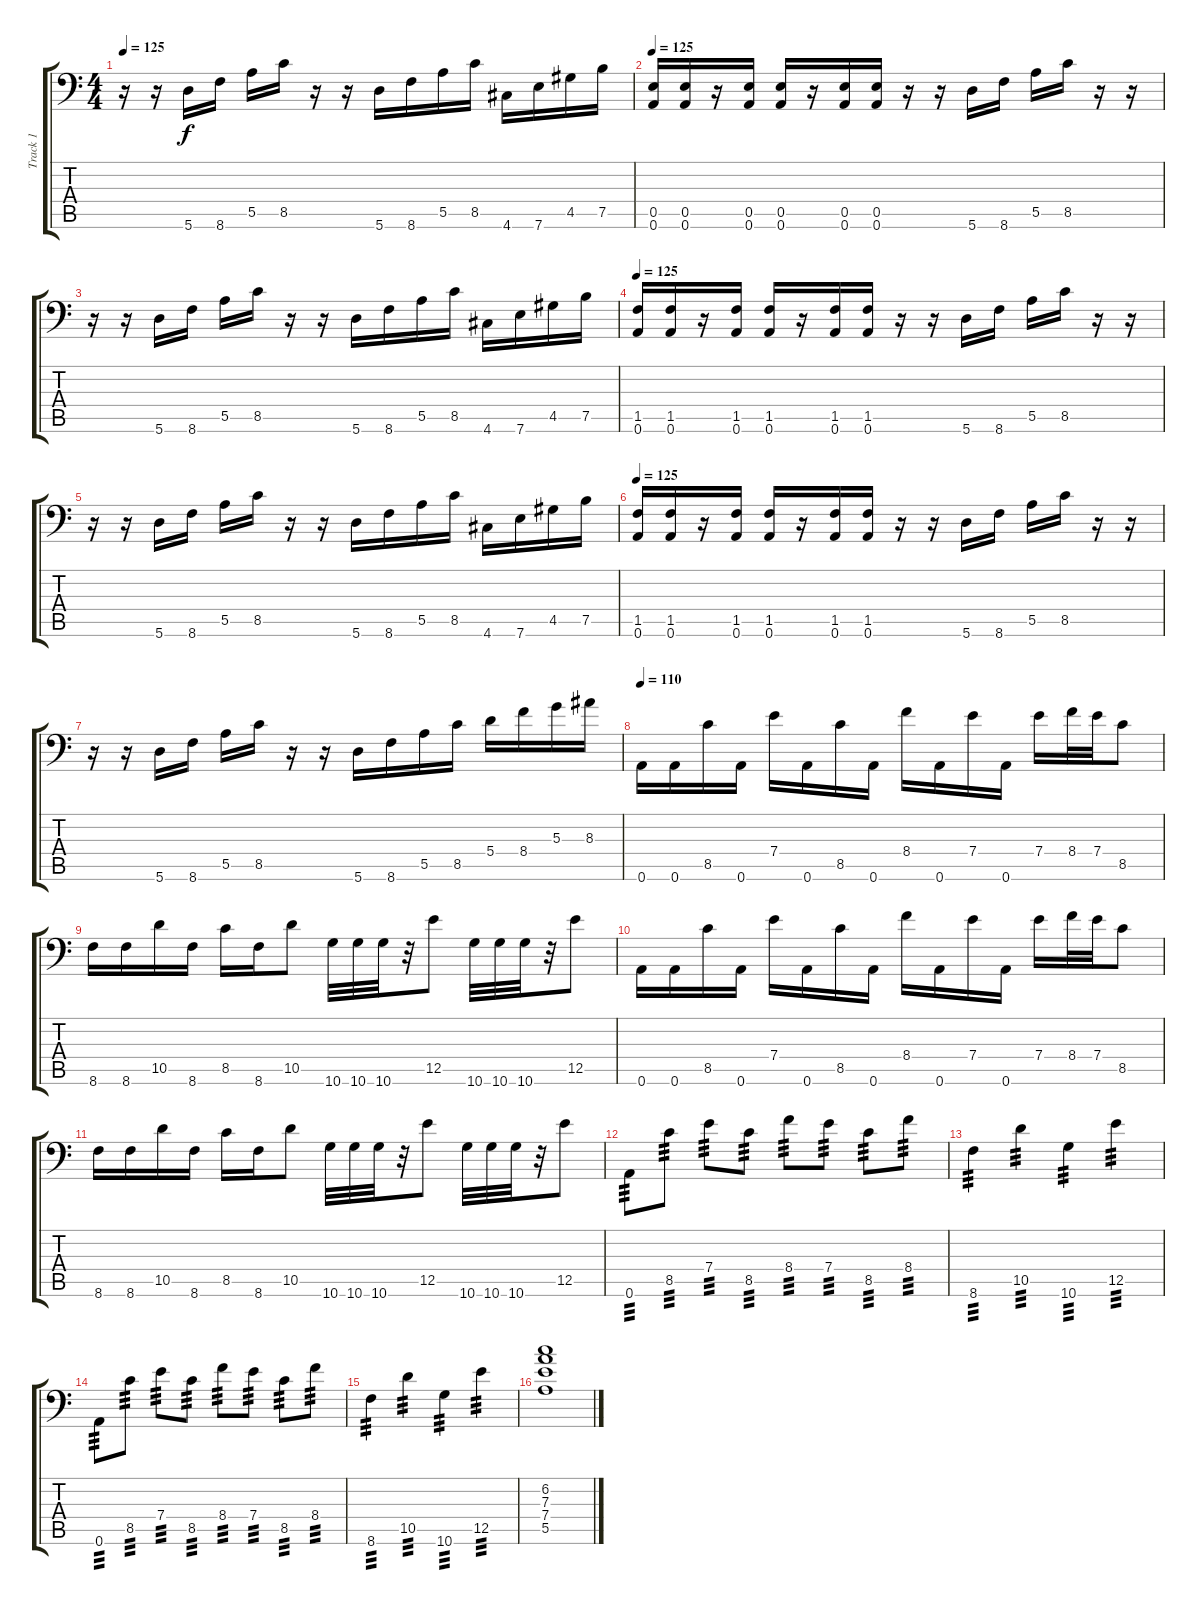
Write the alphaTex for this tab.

\track ("Track 1" "Track 1") {instrument overdrivenguitar}
\staff {score tabs}
\tuning (B3 Gb3 D3 A2 E2 A1) {hide}
\ts (4 4)
\tempo 125
\clef f4
\ks c
r.16{dy f} r.16 5.6.16 8.6.16 5.5.16 8.5.16 r.16 r.16 5.6.16 8.6.16 5.5.16 8.5.16 4.6.16 7.6.16 4.5.16 7.5.16 |
\tempo 125
(0.5 0.6).16 (0.5 0.6).16 r.16 (0.5 0.6).16 (0.5 0.6).16 r.16 (0.5 0.6).16 (0.5 0.6).16 r.16 r.16 5.6.16 8.6.16 5.5.16 8.5.16 r.16 r.16 |
r.16 r.16 5.6.16 8.6.16 5.5.16 8.5.16 r.16 r.16 5.6.16 8.6.16 5.5.16 8.5.16 4.6.16 7.6.16 4.5.16 7.5.16 |
\tempo 125
(1.5 0.6).16 (1.5 0.6).16 r.16 (1.5 0.6).16 (1.5 0.6).16 r.16 (1.5 0.6).16 (1.5 0.6).16 r.16 r.16 5.6.16 8.6.16 5.5.16 8.5.16 r.16 r.16 |
r.16 r.16 5.6.16 8.6.16 5.5.16 8.5.16 r.16 r.16 5.6.16 8.6.16 5.5.16 8.5.16 4.6.16 7.6.16 4.5.16 7.5.16 |
\tempo 125
(1.5 0.6).16 (1.5 0.6).16 r.16 (1.5 0.6).16 (1.5 0.6).16 r.16 (1.5 0.6).16 (1.5 0.6).16 r.16 r.16 5.6.16 8.6.16 5.5.16 8.5.16 r.16 r.16 |
r.16 r.16 5.6.16 8.6.16 5.5.16 8.5.16 r.16 r.16 5.6.16 8.6.16 5.5.16 8.5.16 5.4.16 8.4.16 5.3.16 8.3.16 |
\tempo 110
0.6.16 0.6.16 8.5.16 0.6.16 7.4.16 0.6.16 8.5.16 0.6.16 8.4.16 0.6.16 7.4.16 0.6.16 7.4.16 8.4.32 7.4.32 8.5.8 |
8.6.16 8.6.16 10.5.16 8.6.16 8.5.16 8.6.16 10.5.8 10.6.32 10.6.32 10.6.32 r.32 12.5.8 10.6.32 10.6.32 10.6.32 r.32 12.5.8 |
0.6.16 0.6.16 8.5.16 0.6.16 7.4.16 0.6.16 8.5.16 0.6.16 8.4.16 0.6.16 7.4.16 0.6.16 7.4.16 8.4.32 7.4.32 8.5.8 |
8.6.16 8.6.16 10.5.16 8.6.16 8.5.16 8.6.16 10.5.8 10.6.32 10.6.32 10.6.32 r.32 12.5.8 10.6.32 10.6.32 10.6.32 r.32 12.5.8 |
0.6.8{tp 3} 8.5.8{tp 3} 7.4.8{tp 3} 8.5.8{tp 3} 8.4.8{tp 3} 7.4.8{tp 3} 8.5.8{tp 3} 8.4.8{tp 3} |
8.6.4{tp 3} 10.5.4{tp 3} 10.6.4{tp 3} 12.5.4{tp 3} |
0.6.8{tp 3} 8.5.8{tp 3} 7.4.8{tp 3} 8.5.8{tp 3} 8.4.8{tp 3} 7.4.8{tp 3} 8.5.8{tp 3} 8.4.8{tp 3} |
8.6.4{tp 3} 10.5.4{tp 3} 10.6.4{tp 3} 12.5.4{tp 3} |
(6.2 7.3 7.4 5.5).1
